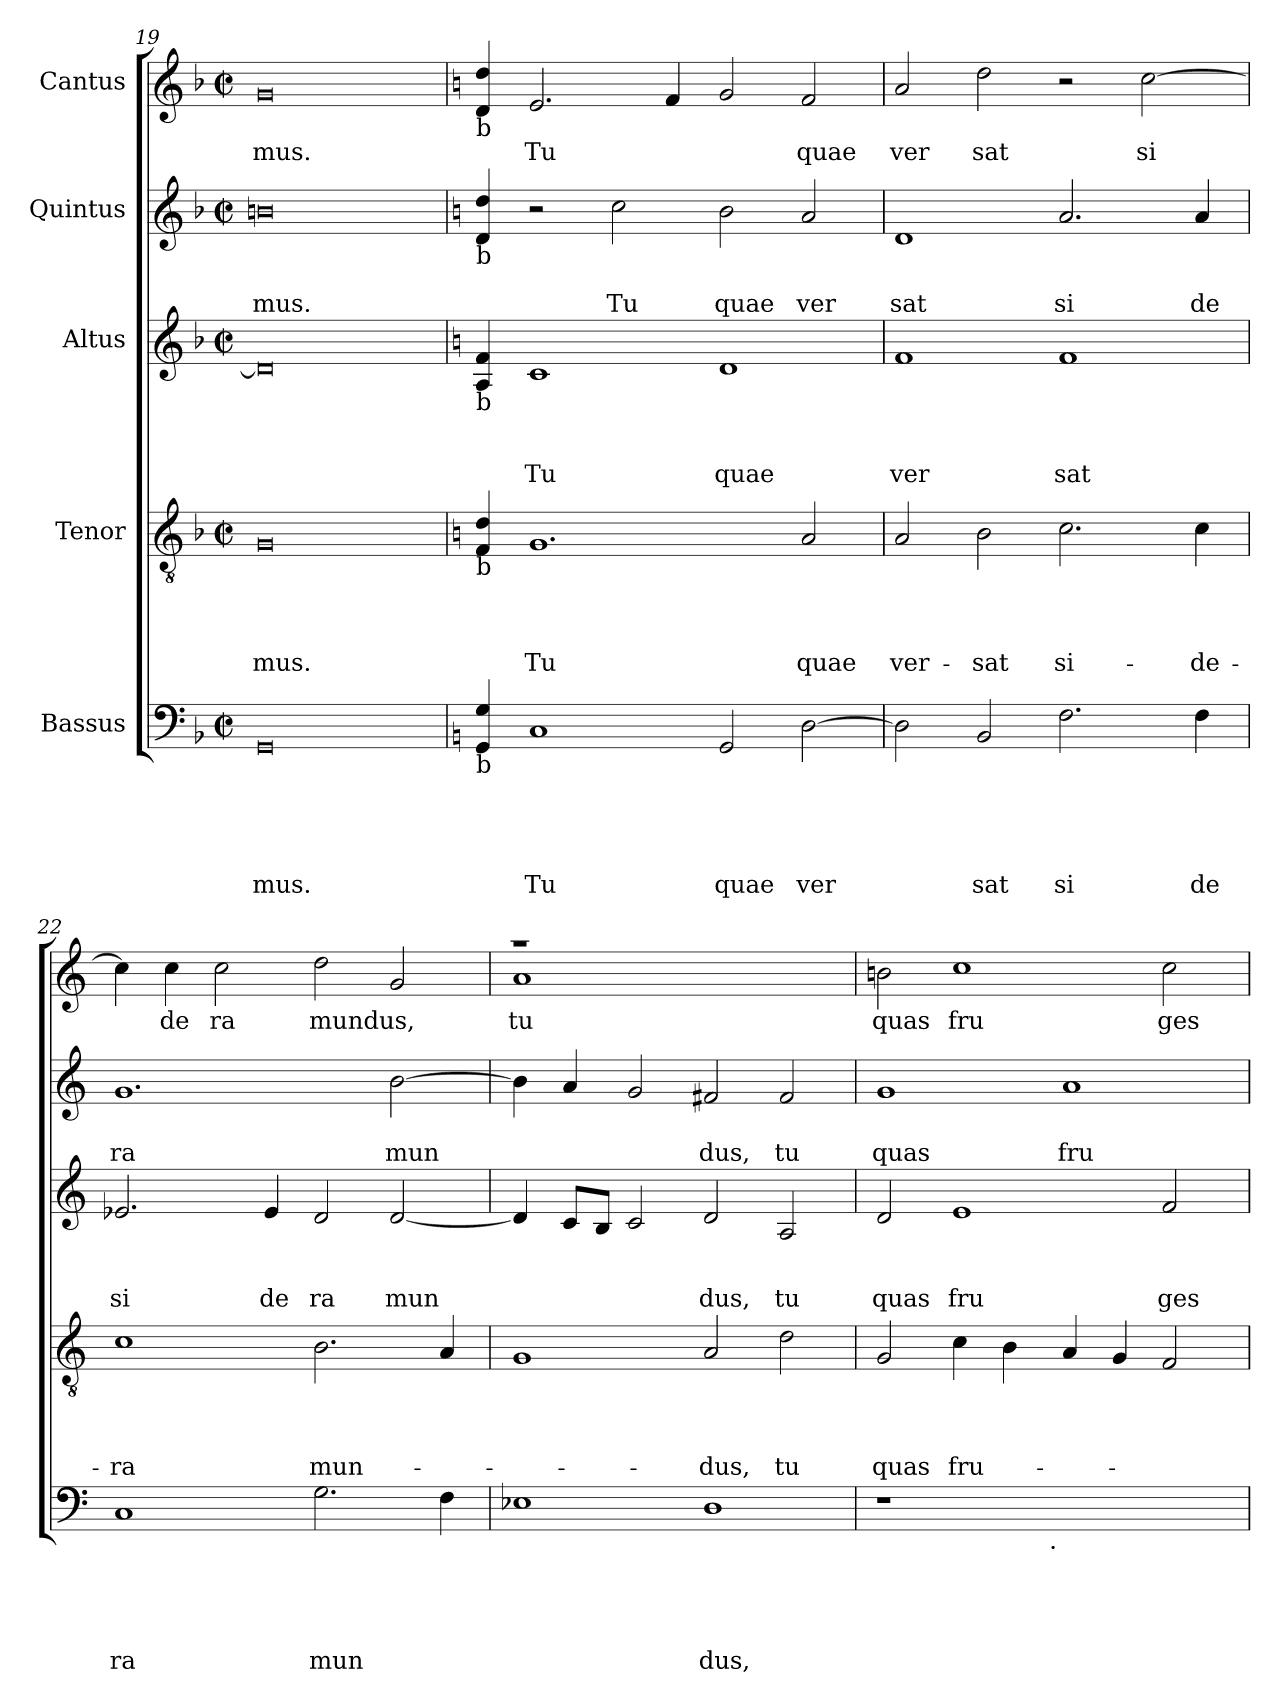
**kern	**text	**text	**text	**text	**text	**kern	**text	**text	**text	**text	**kern	**text	**text	**text	**kern	**text	**text	**kern	**text
*part5	*part5	*part5	*part5	*part5	*part5	*part4	*part4	*part4	*part4	*part4	*part3	*part3	*part3	*part3	*part2	*part2	*part2	*part1	*part1
*staff5	*staff5	*staff5	*staff5	*staff5	*staff5	*staff4	*staff4	*staff4	*staff4	*staff4	*staff3	*staff3	*staff3	*staff3	*staff2	*staff2	*staff2	*staff1	*staff1
*I"Bassus	*	*	*	*	*	*I"Tenor	*	*	*	*	*I"Altus	*	*	*	*I"Quintus	*	*	*I"Cantus	*
*clefF4	*	*	*	*	*	*clefGv2	*	*	*	*	*clefG2	*	*	*	*clefG2	*	*	*clefG2	*
*k[b-]	*	*	*	*	*	*k[b-]	*	*	*	*	*k[b-]	*	*	*	*k[b-]	*	*	*k[b-]	*
*F:	*	*	*	*	*	*F:	*	*	*	*	*F:	*	*	*	*F:	*	*	*F:	*
*M2/2	*	*	*	*	*	*M2/2	*	*	*	*	*M2/2	*	*	*	*M2/2	*	*	*M2/2	*
*met(c|)	*	*	*	*	*	*met(c|)	*	*	*	*	*met(c|)	*	*	*	*met(c|)	*	*	*met(c|)	*
=19	=19	=19	=19	=19	=19	=19	=19	=19	=19	=19	=19	=19	=19	=19	=19	=19	=19	=19	=19
!	!	!	!	!	!LO:LY:b	!	!	!	!	!LO:LY:b	!	!	!	!	!	!	!LO:LY:b	!	!LO:LY:b
0GG	.	.	.	.	mus.	0G	.	.	.	mus.	0d]	.	.	.	0bn	.	-mus.	0g	-mus.
!!LO:PB:g=z
=20!	=20!	=20!	=20!	=20!	=20!	=20!	=20!	=20!	=20!	=20!	=20!	=20!	=20!	=20!	=20!	=20!	=20!	=20!	=20!
*k[]	*	*	*	*	*	*k[]	*	*	*	*	*k[]	*	*	*	*k[]	*	*	*k[]	*
*C:	*	*	*	*	*	*C:	*	*	*	*	*C:	*	*	*	*C:	*	*	*C:	*
!	!	!	!	!	!	!	!	!	!	!	!	!	!	!	!	!	!	!LO:TX:b:t=b	!
!	!	!	!	!	!	!	!	!	!	!	!	!	!	!	!LO:TX:b:t=b	!	!	!	!
!	!	!	!	!	!	!	!	!	!	!	!LO:TX:b:t=b	!	!	!	!	!	!	!	!
!	!	!	!	!	!	!LO:TX:b:t=b	!	!	!	!	!	!	!	!	!	!	!	!	!
!LO:TX:b:t=b	!	!	!	!	!	!	!	!	!	!	!	!	!	!	!	!	!	!	!
4GG/ 4G/	.	.	.	.	.	4F/ 4d/	.	.	.	.	4A/ 4f/	.	.	.	4d/ 4dd/	.	.	4d/ 4dd/	.
!	!	!	!	!	!LO:LY:b	!	!	!	!	!LO:LY:b	!	!	!	!LO:LY:b	!	!	!	!	!LO:LY:b
1C	.	.	.	.	Tu	1.G	.	.	.	Tu	1c	.	.	Tu	2r	.	.	2.e/	Tu
!	!	!	!	!	!	!	!	!	!	!	!	!	!	!	!	!	!LO:LY:b	!	!
.	.	.	.	.	.	.	.	.	.	.	.	.	.	.	2cc\	.	Tu	.	.
.	.	.	.	.	.	.	.	.	.	.	.	.	.	.	.	.	.	4f/	.
!	!	!	!	!	!LO:LY:b	!	!	!	!	!	!	!	!	!LO:LY:b	!	!	!LO:LY:b	!	!
2GG/	.	.	.	.	quae	.	.	.	.	.	1d	.	.	quae	2b\	.	quae	2g/	.
!	!	!	!	!	!LO:LY:b	!	!	!	!	!LO:LY:b	!	!	!	!	!	!	!LO:LY:b	!	!LO:LY:b
[>2D\	.	.	.	.	ver	2A/	.	.	.	quae	.	.	.	.	2a/	.	ver	2f/	quae
=21	=21	=21	=21	=21	=21	=21	=21	=21	=21	=21	=21	=21	=21	=21	=21	=21	=21	=21	=21
!	!	!	!	!	!	!	!	!	!	!LO:LY:b	!	!	!	!LO:LY:b	!	!	!LO:LY:b	!	!LO:LY:b
2D\]	.	.	.	.	.	2A/	.	.	.	ver-	1f	.	.	ver	1d	.	sat	2a/	ver
!	!	!	!	!	!LO:LY:b	!	!	!	!	!LO:LY:b	!	!	!	!	!	!	!	!	!LO:LY:b
2BB/	.	.	.	.	sat	2B\	.	.	.	-sat	.	.	.	.	.	.	.	2dd\	sat
!	!	!	!	!	!LO:LY:b	!	!	!	!	!LO:LY:b	!	!	!	!LO:LY:b	!	!	!LO:LY:b	!	!
2.F\	.	.	.	.	si	2.c\	.	.	.	si-	1f	.	.	sat	2.a/	.	si	2r	.
!	!	!	!	!	!	!	!	!	!	!	!	!	!	!	!	!	!	!	!LO:LY:b
.	.	.	.	.	.	.	.	.	.	.	.	.	.	.	.	.	.	[>2cc\	si
!	!	!	!	!	!LO:LY:b	!	!	!	!	!LO:LY:b	!	!	!	!	!	!	!LO:LY:b	!	!
4F\	.	.	.	.	de	4c\	.	.	.	-de-	.	.	.	.	4a/	.	de	.	.
=22	=22	=22	=22	=22	=22	=22	=22	=22	=22	=22	=22	=22	=22	=22	=22	=22	=22	=22	=22
!	!	!	!	!	!LO:LY:b	!	!	!	!	!LO:LY:b	!	!	!	!LO:LY:b	!	!	!LO:LY:b	!	!
1C	.	.	.	.	ra	1c	.	.	.	-ra	2.e-X/	.	.	si	1.g	.	ra	4cc\]	.
!	!	!	!	!	!	!	!	!	!	!	!	!	!	!	!	!	!	!	!LO:LY:b
.	.	.	.	.	.	.	.	.	.	.	.	.	.	.	.	.	.	4cc\	de
!	!	!	!	!	!	!	!	!	!	!	!	!	!	!	!	!	!	!	!LO:LY:b
.	.	.	.	.	.	.	.	.	.	.	.	.	.	.	.	.	.	2cc\	ra
!	!	!	!	!	!	!	!	!	!	!	!	!	!	!LO:LY:b	!	!	!	!	!
.	.	.	.	.	.	.	.	.	.	.	4e-/	.	.	de	.	.	.	.	.
!	!	!	!	!	!LO:LY:b	!	!	!	!	!LO:LY:b	!	!	!	!LO:LY:b	!	!	!	!	!LO:LY:b
2.G\	.	.	.	.	mun	2.B\	.	.	.	mun-	2d/	.	.	ra	.	.	.	2dd\	mundus,
!	!	!	!	!	!	!	!	!	!	!	!	!	!	!LO:LY:b	!	!	!LO:LY:b	!	!
.	.	.	.	.	.	.	.	.	.	.	[<2d/	.	.	mun	[>2b\	.	mun	2g/	.
4F\	.	.	.	.	.	4A/	.	.	.	.	.	.	.	.	.	.	.	.	.
=23	=23	=23	=23	=23	=23	=23	=23	=23	=23	=23	=23	=23	=23	=23	=23	=23	=23	=23	=23
*	*	*	*	*	*	*	*	*	*	*	*	*	*	*	*	*	*	*^	*
!	!	!	!	!	!	!	!	!	!	!	!	!	!	!	!	!	!	!	!	!LO:LY:b
1E-X	.	.	.	.	.	1G	.	.	.	.	4d/]	.	.	.	4b\]	.	.	1raa	1a	tu
.	.	.	.	.	.	.	.	.	.	.	8c/L	.	.	.	4a/	.	.	.	.	.
.	.	.	.	.	.	.	.	.	.	.	8B/J	.	.	.	.	.	.	.	.	.
.	.	.	.	.	.	.	.	.	.	.	2c/	.	.	.	2g/	.	.	.	.	.
!	!	!	!	!	!LO:LY:b	!	!	!	!	!LO:LY:b	!	!	!	!LO:LY:b	!	!	!LO:LY:b	!	!	!
1D	.	.	.	.	dus,	2A/	.	.	.	-dus,	2d/	.	.	dus,	2f#X/	.	dus,	1ryy	1ryy	.
!	!	!	!	!	!	!	!	!	!	!LO:LY:b	!	!	!	!LO:LY:b	!	!	!LO:LY:b	!	!	!
.	.	.	.	.	.	2d\	.	.	.	tu	2A/	.	.	tu	2f#/	.	tu	.	.	.
*	*	*	*	*	*	*	*	*	*	*	*	*	*	*	*	*	*	*v	*v	*
=24	=24	=24	=24	=24	=24	=24	=24	=24	=24	=24	=24	=24	=24	=24	=24	=24	=24	=24	=24
!	!	!	!	!	!	!	!	!	!	!LO:LY:b	!	!	!	!LO:LY:b	!	!	!LO:LY:b	!	!LO:LY:b
*^	*	*	*	*	*	*	*	*	*	*	*	*	*	*	*	*	*	*	*
1r	2ryy	.	.	.	.	.	2G/	.	.	.	quas	2d/	.	.	quas	1g	.	quas	2bn\	quas
!	!	!	!	!	!	!	!	!	!	!	!LO:LY:b	!	!	!	!LO:LY:b	!	!	!	!	!LO:LY:b
.	4...ryy	.	.	.	.	.	4c\	.	.	.	fru-	1e	.	.	fru	.	.	.	1cc	fru
.	.	.	.	.	.	.	4B\	.	.	.	.	.	.	.	.	.	.	.	.	.
!	!LO:TX:b:t=.	!	!	!	!	!	!	!	!	!	!	!	!	!	!	!	!	!	!	!
.	1ryy	.	.	.	.	.	.	.	.	.	.	.	.	.	.	.	.	.	.	.
!	!	!	!	!	!	!	!	!	!	!	!	!	!	!	!	!	!	!LO:LY:b	!	!
1ryy	.	.	.	.	.	.	4A/	.	.	.	.	.	.	.	.	1a	.	fru	.	.
.	.	.	.	.	.	.	4G/	.	.	.	.	.	.	.	.	.	.	.	.	.
!	!	!	!	!	!	!	!	!	!	!	!	!	!	!	!LO:LY:b	!	!	!	!	!LO:LY:b
.	.	.	.	.	.	.	2F/	.	.	.	.	2f/	.	.	ges	.	.	.	2cc\	ges
.	32ryy	.	.	.	.	.	.	.	.	.	.	.	.	.	.	.	.	.	.	.
*v	*v	*	*	*	*	*	*	*	*	*	*	*	*	*	*	*	*	*	*	*
=	=	=	=	=	=	=	=	=	=	=	=	=	=	=	=	=	=	=	=
*-	*-	*-	*-	*-	*-	*-	*-	*-	*-	*-	*-	*-	*-	*-	*-	*-	*-	*-	*-
